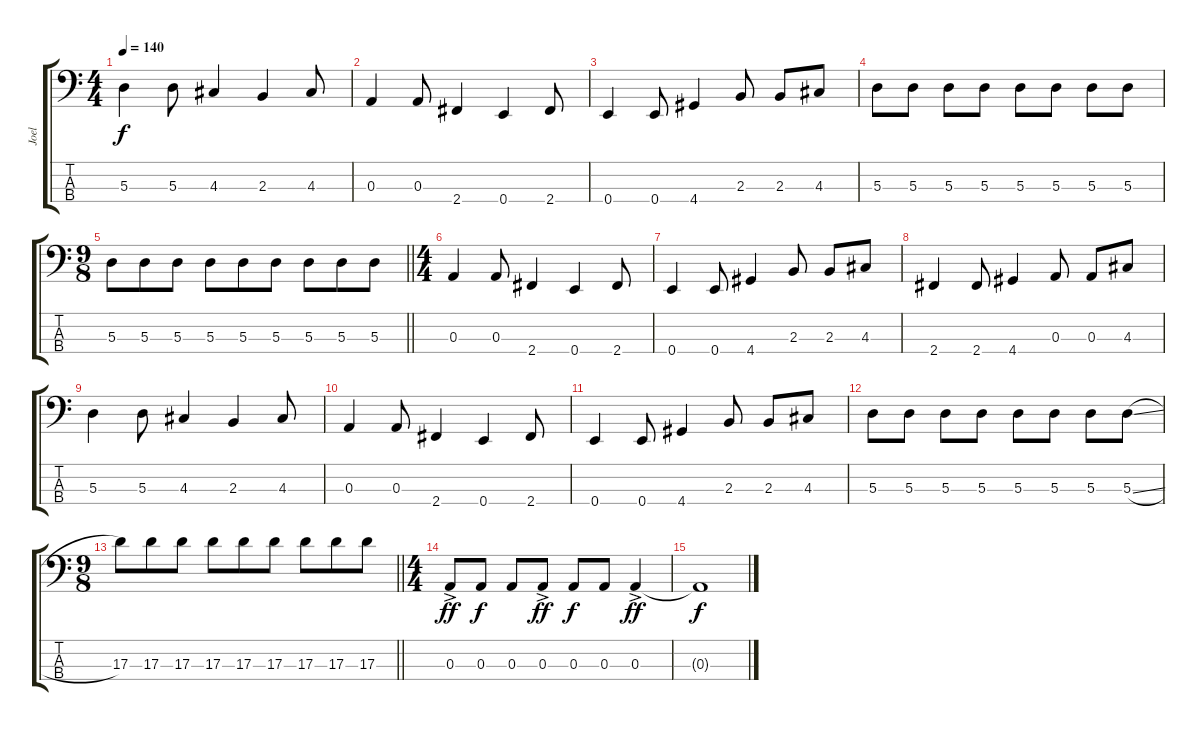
\track ("Joel" "Joel") {instrument electricbassfinger}
\staff {score tabs}
\tuning (G2 D2 A1 E1) {hide}
\ts (4 4)
\tempo 140
\clef f4
\ks c
5.3.4{dy f} 5.3.8 4.3.4 2.3.4 4.3.8 |
0.3.4 0.3.8 2.4.4 0.4.4 2.4.8 |
0.4.4 0.4.8 4.4.4 2.3.8 2.3.8 4.3.8 |
5.3.8 5.3.8 5.3.8 5.3.8 5.3.8 5.3.8 5.3.8 5.3.8 |
\ts (9 8)
\barLineRight lightlight
5.3.8 5.3.8 5.3.8 5.3.8 5.3.8 5.3.8 5.3.8 5.3.8 5.3.8 |
\ts (4 4)
0.3.4 0.3.8 2.4.4 0.4.4 2.4.8 |
0.4.4 0.4.8 4.4.4 2.3.8 2.3.8 4.3.8 |
2.4.4 2.4.8 4.4.4 0.3.8 0.3.8 4.3.8 |
5.3.4 5.3.8 4.3.4 2.3.4 4.3.8 |
0.3.4 0.3.8 2.4.4 0.4.4 2.4.8 |
0.4.4 0.4.8 4.4.4 2.3.8 2.3.8 4.3.8 |
5.3.8 5.3.8 5.3.8 5.3.8 5.3.8 5.3.8 5.3.8 5.3{sl}.8 |
\ts (9 8)
\barLineRight lightlight
17.3.8 17.3.8 17.3.8 17.3.8 17.3.8 17.3.8 17.3.8 17.3.8 17.3.8 |
\ts (4 4)
0.3{ac}.8{dy ff} 0.3.8{dy f} 0.3.8 0.3{ac}.8{dy ff} 0.3.8{dy f} 0.3.8 0.3{ac}.4{dy ff} |
0.3{t}.1{dy f}
